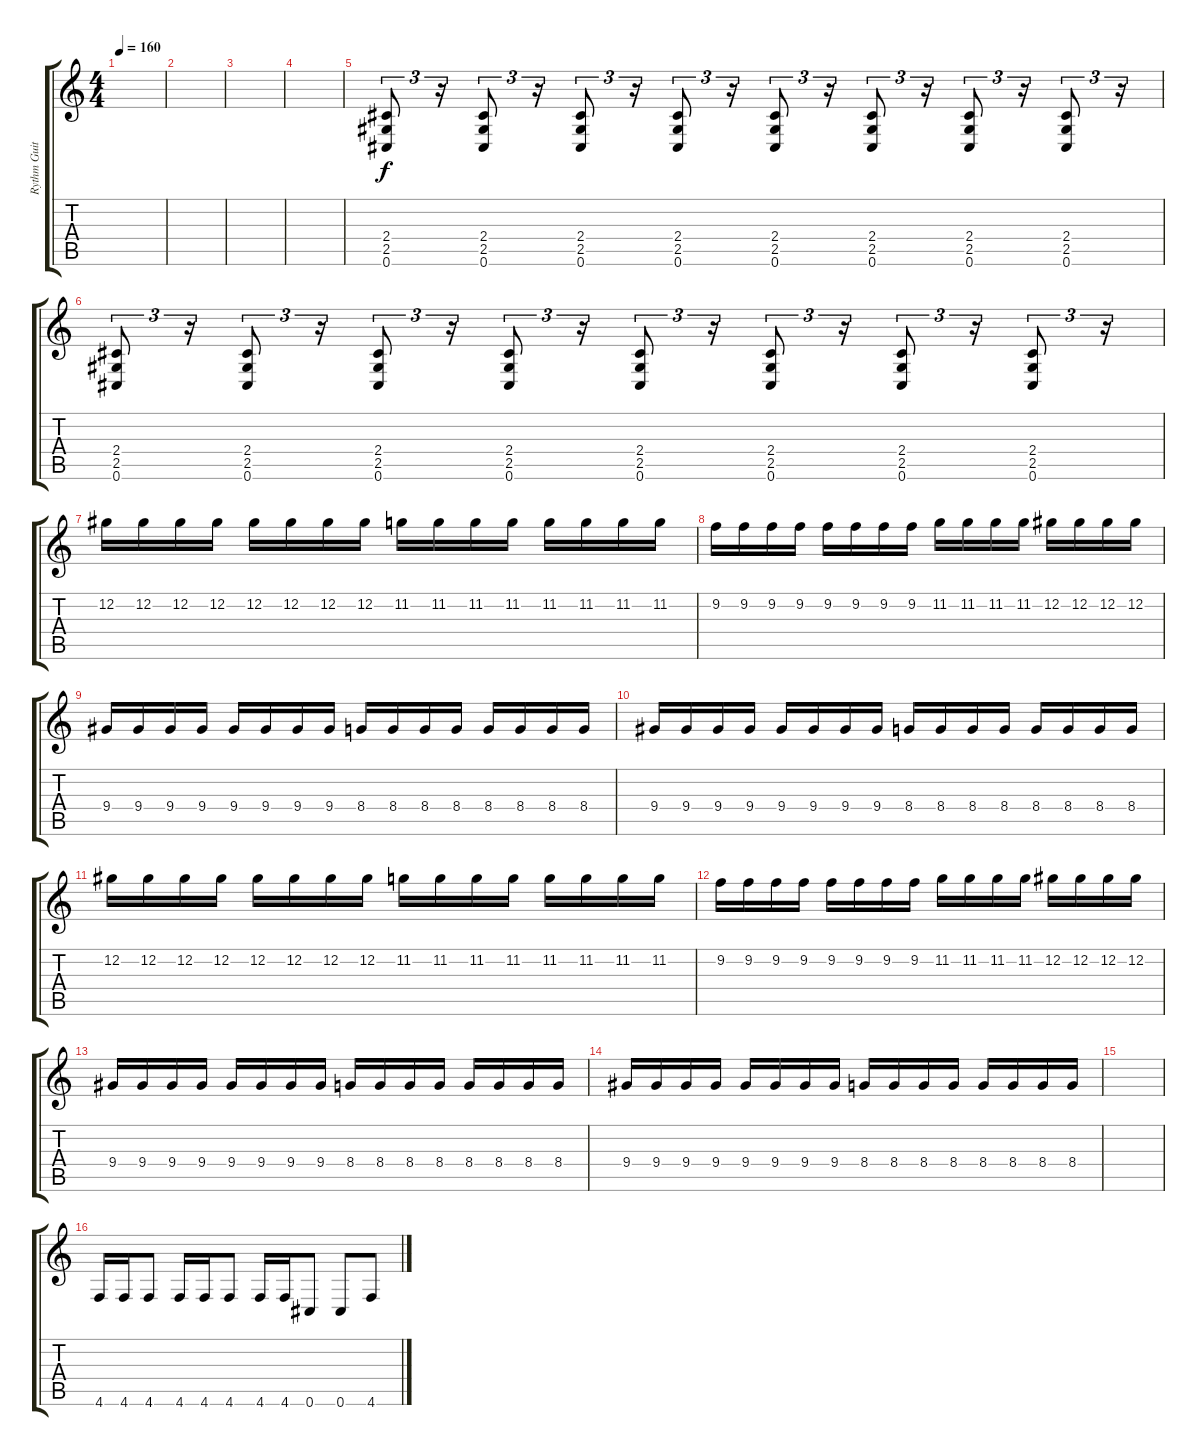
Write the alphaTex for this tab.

\track ("Rythm Guitar" "Rythm Guit") {instrument distortionguitar}
\staff {score tabs}
\tuning (Db4 Ab3 E3 B2 Gb2 Db2) {hide}
\ts (4 4)
\tempo 160
\clef g2
\ks c
|
|
|
|
(2.4 2.5 0.6).8{tu (3 2)} r.16{tu (3 2)} (2.4 2.5 0.6).8{tu (3 2)} r.16{tu (3 2)} (2.4 2.5 0.6).8{tu (3 2)} r.16{tu (3 2)} (2.4 2.5 0.6).8{tu (3 2)} r.16{tu (3 2)} (2.4 2.5 0.6).8{tu (3 2)} r.16{tu (3 2)} (2.4 2.5 0.6).8{tu (3 2)} r.16{tu (3 2)} (2.4 2.5 0.6).8{tu (3 2)} r.16{tu (3 2)} (2.4 2.5 0.6).8{tu (3 2)} r.16{tu (3 2)} |
(2.4 2.5 0.6).8{tu (3 2)} r.16{tu (3 2)} (2.4 2.5 0.6).8{tu (3 2)} r.16{tu (3 2)} (2.4 2.5 0.6).8{tu (3 2)} r.16{tu (3 2)} (2.4 2.5 0.6).8{tu (3 2)} r.16{tu (3 2)} (2.4 2.5 0.6).8{tu (3 2)} r.16{tu (3 2)} (2.4 2.5 0.6).8{tu (3 2)} r.16{tu (3 2)} (2.4 2.5 0.6).8{tu (3 2)} r.16{tu (3 2)} (2.4 2.5 0.6).8{tu (3 2)} r.16{tu (3 2)} |
12.2.16 12.2.16 12.2.16 12.2.16 12.2.16 12.2.16 12.2.16 12.2.16 11.2.16 11.2.16 11.2.16 11.2.16 11.2.16 11.2.16 11.2.16 11.2.16 |
9.2.16 9.2.16 9.2.16 9.2.16 9.2.16 9.2.16 9.2.16 9.2.16 11.2.16 11.2.16 11.2.16 11.2.16 12.2.16 12.2.16 12.2.16 12.2.16 |
9.4.16 9.4.16 9.4.16 9.4.16 9.4.16 9.4.16 9.4.16 9.4.16 8.4.16 8.4.16 8.4.16 8.4.16 8.4.16 8.4.16 8.4.16 8.4.16 |
9.4.16 9.4.16 9.4.16 9.4.16 9.4.16 9.4.16 9.4.16 9.4.16 8.4.16 8.4.16 8.4.16 8.4.16 8.4.16 8.4.16 8.4.16 8.4.16 |
12.2.16 12.2.16 12.2.16 12.2.16 12.2.16 12.2.16 12.2.16 12.2.16 11.2.16 11.2.16 11.2.16 11.2.16 11.2.16 11.2.16 11.2.16 11.2.16 |
9.2.16 9.2.16 9.2.16 9.2.16 9.2.16 9.2.16 9.2.16 9.2.16 11.2.16 11.2.16 11.2.16 11.2.16 12.2.16 12.2.16 12.2.16 12.2.16 |
9.4.16 9.4.16 9.4.16 9.4.16 9.4.16 9.4.16 9.4.16 9.4.16 8.4.16 8.4.16 8.4.16 8.4.16 8.4.16 8.4.16 8.4.16 8.4.16 |
9.4.16 9.4.16 9.4.16 9.4.16 9.4.16 9.4.16 9.4.16 9.4.16 8.4.16 8.4.16 8.4.16 8.4.16 8.4.16 8.4.16 8.4.16 8.4.16 |
|
4.6.16 4.6.16 4.6.8 4.6.16 4.6.16 4.6.8 4.6.16 4.6.16 0.6.8 0.6.8 4.6.8
